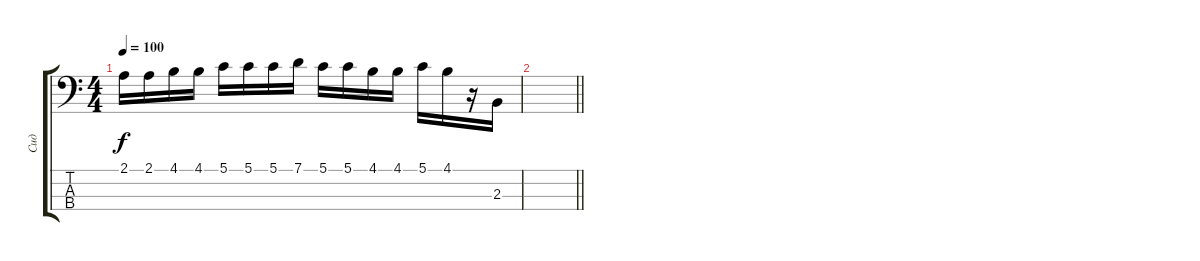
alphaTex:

\track ("Сид" "Сид") {instrument electricbasspick}
\staff {score tabs}
\tuning (G2 D2 A1 E1) {hide}
\ts (4 4)
\tempo 100
\clef f4
\ks c
2.1.16{dy f} 2.1.16 4.1.16 4.1.16 5.1.16 5.1.16 5.1.16 7.1.16 5.1.16 5.1.16 4.1.16 4.1.16 5.1.16 4.1.16 r.16 2.3.16 |
\barLineRight lightlight
